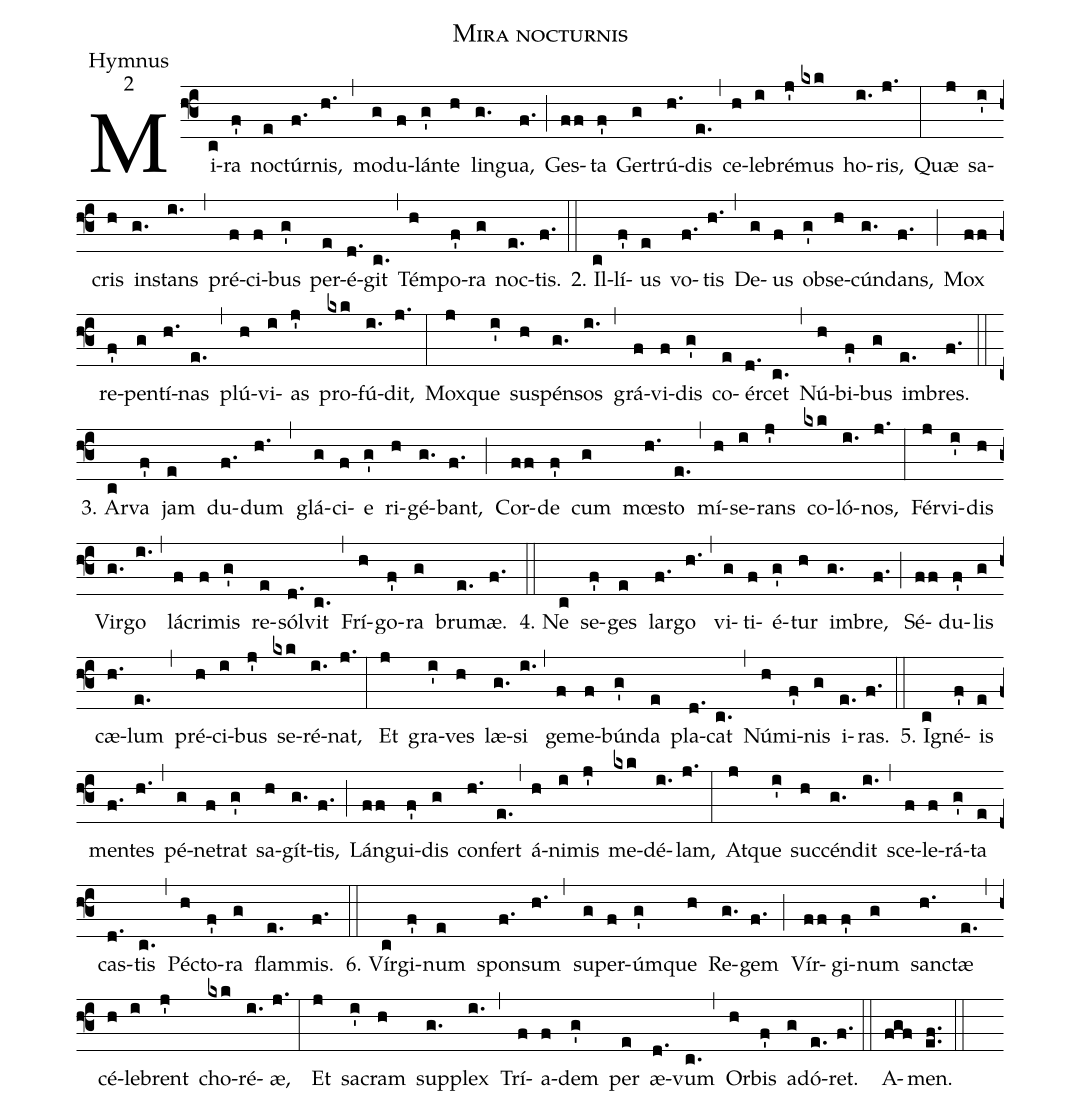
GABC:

name:Mira nocturnis;
office-part:Hymnus;
mode:2;
%%
(f3)Mi(c)ra(f') noc(e)túr(f.)nis,(h.) (,) mo(g)du(f)lán(g')te(h) lin(g.)gua,(f.) (;)
Ges(ff)ta(f') Ger(g)trú(h.)dis(e.) (,) ce(h)le(i)bré(j')mus(kxk) ho(i.)ris,(j.) (:)
Quæ(j) sa(i')cris(h) in(g.)stans(i.) (,) pré(f)ci(f)bus(g') per(e)é(d.)git(c.) (,)
Tém(h)po(f')ra(g) noc(e.)tis.(f.) (::)

2. Il(c)lí(f')us(e) vo(f.)tis(h.) (,) De(g)us(f) ob(g')se(h)cún(g.)dans,(f.) (;)
Mox(ff) re(f')pen(g)tí(h.)nas(e.) (,) plú(h)vi(i)as(j') pro(kxk)fú(i.)dit,(j.) (:)
Mox(j)que(i') sus(h)pén(g.)sos(i.) (,) grá(f)vi(f)dis(g') co(e)ér(d.)cet(c.) (,)
Nú(h)bi(f')bus(g) im(e.)bres.(f.) (::)

3. Ar(c)va(f') jam(e) du(f.)dum(h.) (,) glá(g)ci(f)e(g') ri(h)gé(g.)bant,(f.) (;)
Cor(ff)de(f') cum(g) mœs(h.)to(e.) (,) mí(h)se(i)rans(j') co(kxk)ló(i.)nos,(j.) (:)
Fér(j)vi(i')dis(h) Vir(g.)go(i.) (,) lá(f)cri(f)mis(g') re(e)sól(d.)vit(c.) (,)
Frí(h)go(f')ra(g) bru(e.)mæ.(f.) (::)

4. Ne(c) se(f')ges(e) lar(f.)go(h.) (,) vi(g)ti(f)é(g')tur(h) im(g.)bre,(f.) (;)
Sé(ff)du(f')lis(g) cæ(h.)lum(e.) (,) pré(h)ci(i)bus(j') se(kxk)ré(i.)nat,(j.) (:)
Et(j) gra(i')ves(h) læ(g.)si(i.) (,) ge(f)me(f)bún(g')da(e) pla(d.)cat(c.) (,)
Nú(h)mi(f')nis(g) i(e.)ras.(f.) (::)

5. I(c)gné(f')is(e) men(f.)tes(h.) (,) pé(g)ne(f)trat(g') sa(h)gít(g.)tis,(f.) (;)
Lán(ff)gui(f')dis(g) con(h.)fert(e.) (,) á(h)ni(i)mis(j') me(kxk)dé(i.)lam,(j.) (:)
At(j)que(i') suc(h)cén(g.)dit(i.) (,) sce(f)le(f)rá(g')ta(e) cas(d.)tis(c.) (,)
Péc(h)to(f')ra(g) flam(e.)mis.(f.) (::)

6. Vír(c)gi(f')num(e) spon(f.)sum(h.) (,) su(g)per(f)úm(g')que(h) Re(g.)gem(f.) (;)
Vír(ff)gi(f')num(g) sanc(h.)tæ(e.) (,) cé(h)le(i)brent(j') cho(kxk)ré(i.)æ,(j.) (:)
Et(j) sa(i')cram(h) sup(g.)plex(i.) (,) Trí(f)a(f)dem(g') per(e) æ(d.)vum(c.) (,)
Or(h)bis(f') ad(g)ó(e.)ret.(f.) (::)
A(fgf)men.(ef..) (::)
